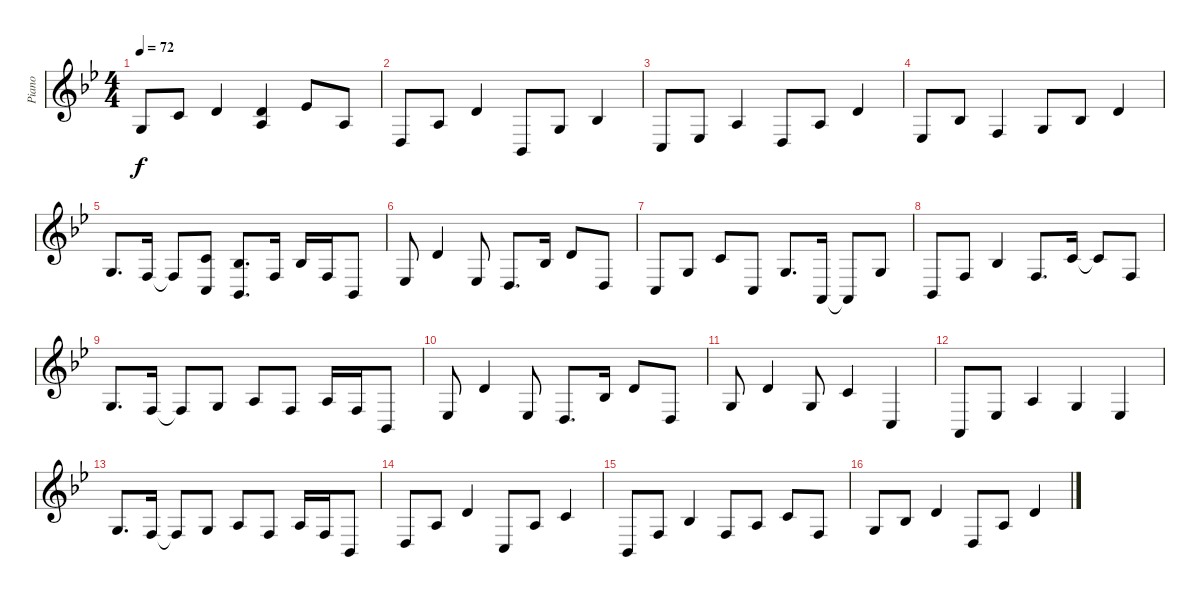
\track ("Piano" "Piano") {instrument acousticgrandpiano}
\staff {score}
\tuning (E4 B3 G3 D3 A2 E2) {hide}
\ts (4 4)
\tempo 72
\clef g2
\ks bb
0.3.8{dy f} 1.2.8 3.2.4 (3.2 2.3).4 4.2.8 2.3.8 |
0.4.8 2.3.8 3.2.4 1.5.8 0.3.8 3.3.4 |
8.6.8 6.5.8 2.3.4 0.4.8 2.3.8 3.2.4 |
6.5.8 3.3.8 3.4.4 0.3.8 3.3.8 3.2.4 |
5.4.8{d} 3.4.16 3.4{t}.8 (1.2 3.5).8 (3.3 1.5).8{d} 3.4.16 3.3.16 3.4.16 1.5.8 |
1.4.8 3.2.4 1.4.8 0.4.8{d} 3.3.16 3.2.8 0.4.8 |
3.5.8 0.3.8 1.2.8 3.5.8 0.3.8{d} 0.5.16 0.5{t}.8 0.3.8 |
1.5.8 3.4.8 3.3.4 3.4.8{d} 1.2.16 1.2{t}.8 3.4.8 |
5.4.8{d} 3.4.16 3.4{t}.8 0.3.8 2.3.8 3.4.8 2.3.16 3.4.16 1.5.8 |
1.4.8 3.2.4 1.4.8 0.4.8{d} 3.3.16 3.2.8 0.4.8 |
0.3.8 3.2.4 0.3.8 1.2.4 3.5.4 |
0.5.8 1.4.8 2.3.4 0.3.4 6.5.4 |
5.4.8{d} 3.4.16 3.4{t}.8 0.3.8 2.3.8 3.4.8 2.3.16 3.4.16 1.5.8 |
0.4.8 2.3.8 3.2.4 3.5.8 2.3.8 1.2.4 |
1.5.8 3.4.8 3.3.4 3.4.8 2.3.8 1.2.8 3.4.8 |
5.4.8 3.3.8 3.2.4 0.4.8 2.3.8 3.2.4
